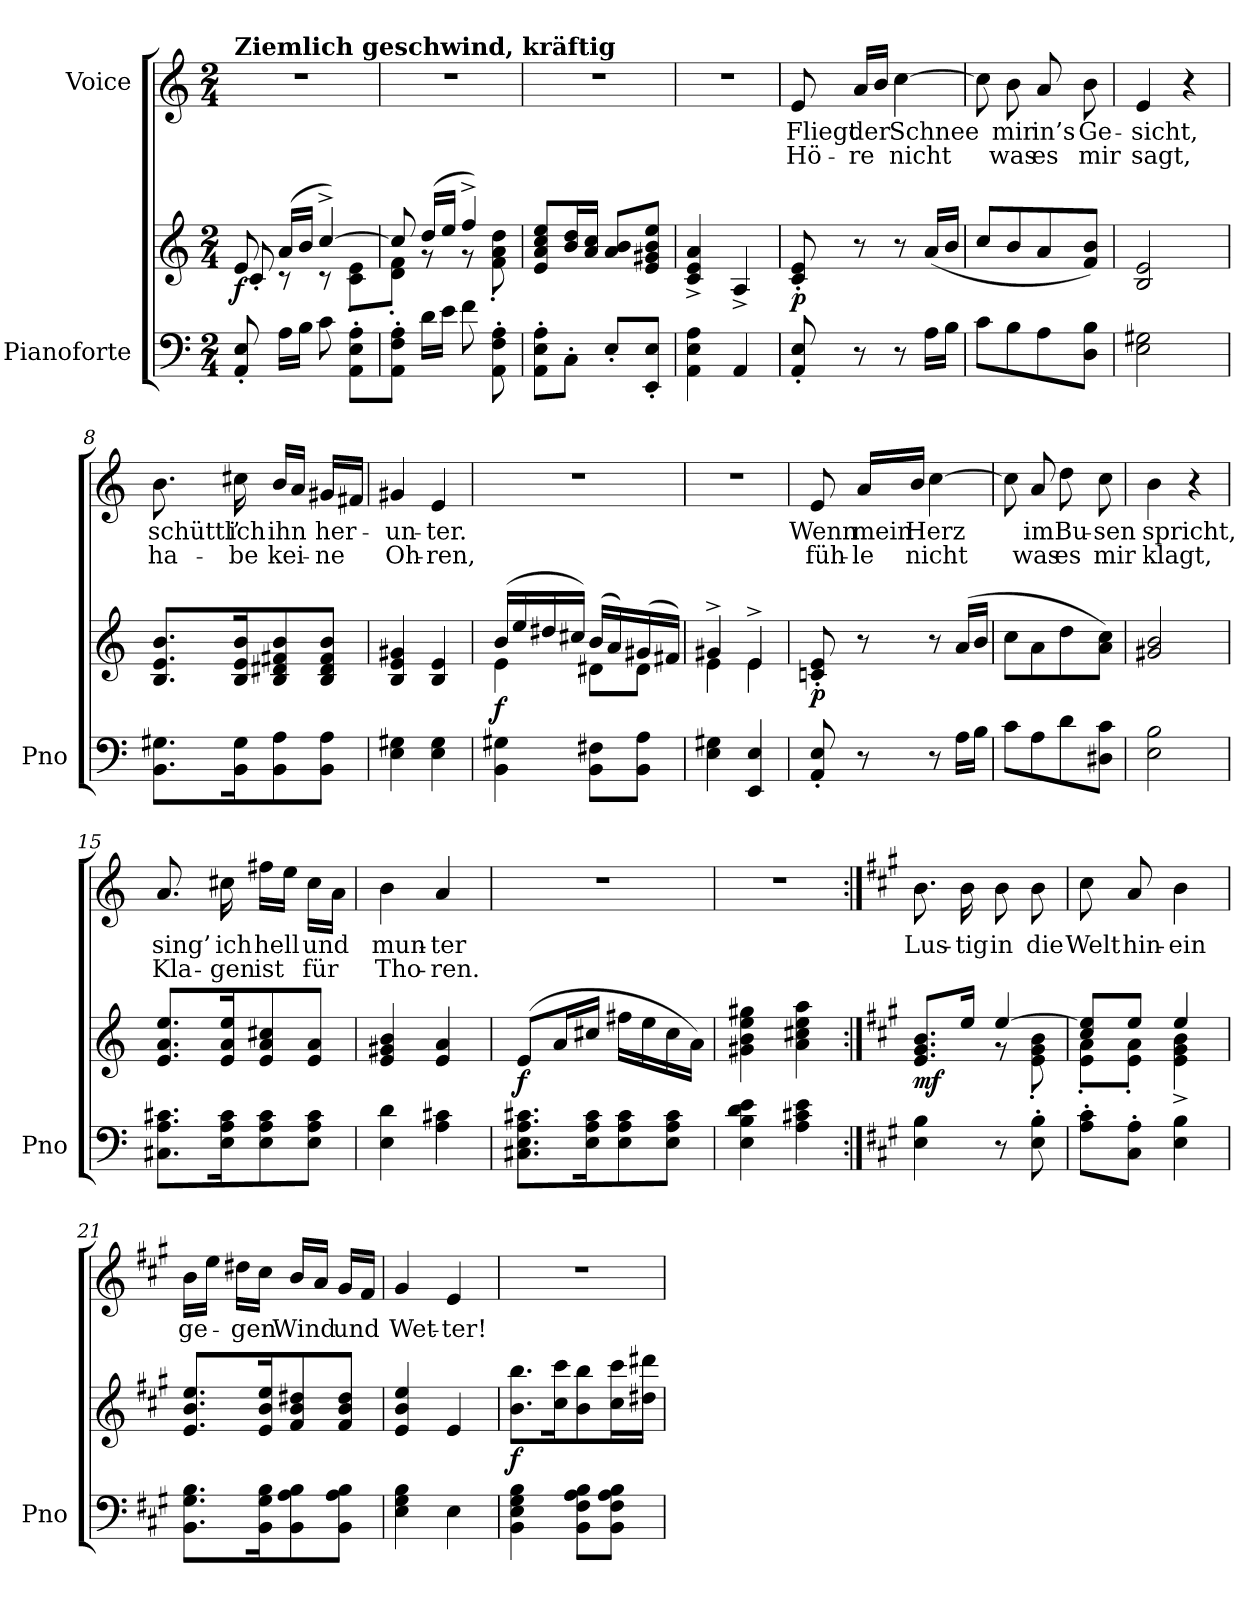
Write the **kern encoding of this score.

**kern	**kern	**dynam	**kern	**text	**text
*part2	*part2	*part2	*part1	*part1	*part1
*staff3	*staff2	*staff2/3	*staff1	*staff1	*staff1
*I"Pianoforte	*	*	*I"Voice	*	*
*I'Pno	*	*	*	*	*
*clefF4	*clefG2	*	*clefG2	*	*
*k[]	*k[]	*	*k[]	*	*
*M2/4	*M2/4	*	*M2/4	*	*
=1	=1	=1	=1	=1	=1
*	*^	*	*	*	*
!	!	!	!	!LO:TX:a:B:t=Ziemlich geschwind, kräftig	!	!
!	!	!	!LO:DY:b	!	!	!
8AA/' 8E/'	8e/	8c'</	f	2r	.	.
16A\LL	(16a/LL	8r	.	.	.	.
16B\JJ	16b/JJ	.	.	.	.	.
8c\	[4cc^/)	8r	.	.	.	.
8AA\' 8E\' 8A\'L	.	8c\' 8e\'L	.	.	.	.
=2	=2	=2	=2	=2	=2	=2
8AA\' 8F\' 8A\'J	8cc/]	8d\' 8f\'J	.	2r	.	.
16d\LL	(16dd/LL	8r	.	.	.	.
16e\JJ	16ee/JJ	.	.	.	.	.
8f\	4ff^/)	8r	.	.	.	.
8AA\' 8F\' 8A\'	.	8f\' 8a\' 8dd\'	.	.	.	.
*	*v	*v	*	*	*	*
=3	=3	=3	=3	=3	=3
8AA\' 8E\' 8A\'L	8e/ 8a/ 8cc/ 8ee/L	.	2r	.	.
8C'\J	16b/ 16dd/L	.	.	.	.
.	16a/ 16cc/JJ	.	.	.	.
8E'/L	8a/ 8b/L	.	.	.	.
8EE/' 8E/'J	8e/ 8g#X/ 8b/ 8ee/J	.	.	.	.
=4	=4	=4	=4	=4	=4
4AA\ 4E\ 4A\	4c/^ 4e/^ 4a/^	.	2r	.	.
4AA/	4A^/	.	.	.	.
=5	=5	=5	=5	=5	=5
!	!	!LO:DY:b	!	!	!
8AA/' 8E/'	8c/' 8e/'	p	8e/	Fliegt	Hö-
8r	8r	.	16a/LL	der	-re
.	.	.	16b/JJ	.	.
8r	8r	.	[4cc\	-Schnee	nicht
16A\LL	(16a/LL	.	.	.	.
16B\JJ	16b/JJ	.	.	.	.
=6	=6	=6	=6	=6	=6
8c\L	8cc/L	.	8cc\]	.	.
8B\	8b/	.	8b\	mir	was
8A\	8a/	.	8a/	in’s	es
8D\ 8B\J	8f/ 8b/J)	.	8b\	Ge-	mir
=7	=7	=7	=7	=7	=7
2E\ 2G#X\	2B/ 2e/	.	4e/	-sicht,	sagt,
.	.	.	4r	.	.
=8	=8	=8	=8	=8	=8
8.BB\ 8.G#X\L	8.B/ 8.e/ 8.b/L	.	8.b\	schüttl’	ha-
16BB\ 16G#\K	16B/ 16e/ 16b/K	.	16cc#X\	ich	-be
8BB\ 8A\	8B/ 8d#X/ 8f#X/ 8b/	.	16b/LL	ihn	kei-
.	.	.	16a/JJ	.	.
8BB\ 8A\J	8B/ 8d#/ 8f#/ 8b/J	.	16g#X/LL	her-	-ne
.	.	.	16f#X/JJ	.	.
=9	=9	=9	=9	=9	=9
4E\ 4G#X\	4B/ 4e/ 4g#X/	.	4g#X/	-un-	Oh-
4E\ 4G#\	4B/ 4e/	.	4e/	-ter.	-ren,
=10	=10	=10	=10	=10	=10
*	*^	*	*	*	*
!	!	!	!LO:DY:b	!	!	!
4BB\ 4G#X\	(>16b/LL	4e\	f	2r	.	.
.	16ee/	.	.	.	.	.
.	16dd#X/	.	.	.	.	.
.	16cc#X/JJ)	.	.	.	.	.
8BB\ 8F#X\L	(>16b/LL	8d#X\L	.	.	.	.
.	16a/)	.	.	.	.	.
8BB\ 8A\J	(>16g#X/	8d#\J	.	.	.	.
.	16f#X/JJ)	.	.	.	.	.
=11	=11	=11	=11	=11	=11	=11
4E\ 4G#X\	4g#X^>/	4e\	.	2r	.	.
4EE/ 4E/	4e^>/	4e\	.	.	.	.
=12	=12	=12	=12	=12	=12	=12
!	!	!	!LO:DY:b	!	!	!
*	*v	*v	*	*	*	*
8AA/' 8E/'	8cn/' 8e/'	p	8e/	Wenn	füh-
8r	8r	.	16a/LL	mein	-le
.	.	.	16b/JJ	Herz	nicht
8r	8r	.	[4cc\	.	.
16A\LL	(>16a/LL	.	.	.	.
16B\JJ	16b/JJ	.	.	.	.
=13	=13	=13	=13	=13	=13
8c\L	8cc\L	.	8cc\]	.	.
8A\	8a\	.	8a/	im	was
8d\	8dd\	.	8dd\	Bu-	es
8D#X\ 8c\J	8a\ 8cc\J)	.	8cc\	-sen	mir
=14	=14	=14	=14	=14	=14
2E\ 2B\	2g#X/ 2b/	.	4b\	spricht,	klagt,
.	.	.	4r	.	.
=15	=15	=15	=15	=15	=15
8.C#X\ 8.A\ 8.c#X\L	8.e/ 8.a/ 8.ee/L	.	8.a/	sing’	Kla-
16E\ 16A\ 16c#\K	16e/ 16a/ 16ee/K	.	16cc#X\	ich	-gen
8E\ 8A\ 8c#\	8e/ 8a/ 8cc#X/	.	16ff#X\LL	hell	ist
.	.	.	16ee\JJ	.	.
8E\ 8A\ 8c#\J	8e/ 8a/J	.	16cc#\LL	und	für
.	.	.	16a\JJ	.	.
=16	=16	=16	=16	=16	=16
4E\ 4d\	4e/ 4g#X/ 4b/	.	4b\	mun-	Tho-
4A\ 4c#X\	4e/ 4a/	.	4a/	-ter	-ren.
=17	=17	=17	=17	=17	=17
!	!	!LO:DY:b	!	!	!
8.C#X\ 8.E\ 8.A\ 8.c#X\L	(8e/L	f	2r	.	.
.	16a/L	.	.	.	.
16E\ 16A\ 16c#\K	16cc#X/JJ	.	.	.	.
8E\ 8A\ 8c#\	16ff#X\LL	.	.	.	.
.	16ee\	.	.	.	.
8E\ 8A\ 8c#\J	16cc#\	.	.	.	.
.	16a\JJ)	.	.	.	.
=18	=18	=18	=18	=18	=18
4E\ 4B\ 4d\ 4e\	4g#X\ 4b\ 4ee\ 4gg#X\	.	2r	.	.
4A\ 4c#X\ 4e\	4a\ 4cc#X\ 4ee\ 4aa\	.	.	.	.
=19:|!	=19:|!	=19:|!	=19:|!	=19:|!	=19:|!
*k[f#c#g#]	*k[f#c#g#]	*	*k[f#c#g#]	*	*
*	*^	*	*	*	*
!	!	!	!LO:DY:b	!	!	!
4E\ 4B\	8.e/ 8.g#/ 8.b/L	4ryy	mf	8.b\	Lus-	.
.	16ee/Jk	.	.	16b\	-tig	.
8r	[4ee/	8r	.	8b\	in	.
8E\' 8B\'	.	8e\' 8g#\' 8b\'	.	8b\	die	.
=20	=20	=20	=20	=20	=20	=20
8A\' 8c#\'L	8cc#/ 8ee/]L	8e\' 8a\'L	.	8cc#\	Welt	.
8C#\' 8A\'J	8ee/J	8e\' 8a\'J	.	8a/	hin-	.
4E\ 4B\	4ee/	4e\^ 4g#\^ 4b\^	.	4b\	-ein	.
*	*v	*v	*	*	*	*
=21	=21	=21	=21	=21	=21
8.BB\ 8.G#\ 8.B\L	8.e/ 8.b/ 8.ee/L	.	16b\LL	ge-	.
.	.	.	16ee\JJ	.	.
.	.	.	16dd#X\LL	-gen	.
16BB\ 16G#\ 16B\K	16e/ 16b/ 16ee/K	.	16cc#\JJ	.	.
8BB\ 8A\ 8B\	8f#/ 8b/ 8dd#X/	.	16b/LL	Wind	.
.	.	.	16a/JJ	.	.
8BB\ 8A\ 8B\J	8f#/ 8b/ 8dd#/J	.	16g#/LL	und	.
.	.	.	16f#/JJ	.	.
=22	=22	=22	=22	=22	=22
4E\ 4G#\ 4B\	4e/ 4b/ 4ee/	.	4g#/	Wet-	.
4E\	4e/	.	4e/	-ter!	.
=23	=23	=23	=23	=23	=23
!	!	!LO:DY:b	!	!	!
4BB\ 4E\ 4G#\ 4B\	8.b\ 8.bb\L	f	2r	.	.
.	16cc#\ 16ccc#\K	.	.	.	.
8BB\ 8F#\ 8A\ 8B\L	8b\ 8bb\	.	.	.	.
8BB\ 8F#\ 8A\ 8B\J	16cc#\ 16ccc#\L	.	.	.	.
.	16dd#X\ 16ddd#X\JJ	.	.	.	.
=	=	=	=	=	=
*-	*-	*-	*-	*-	*-
